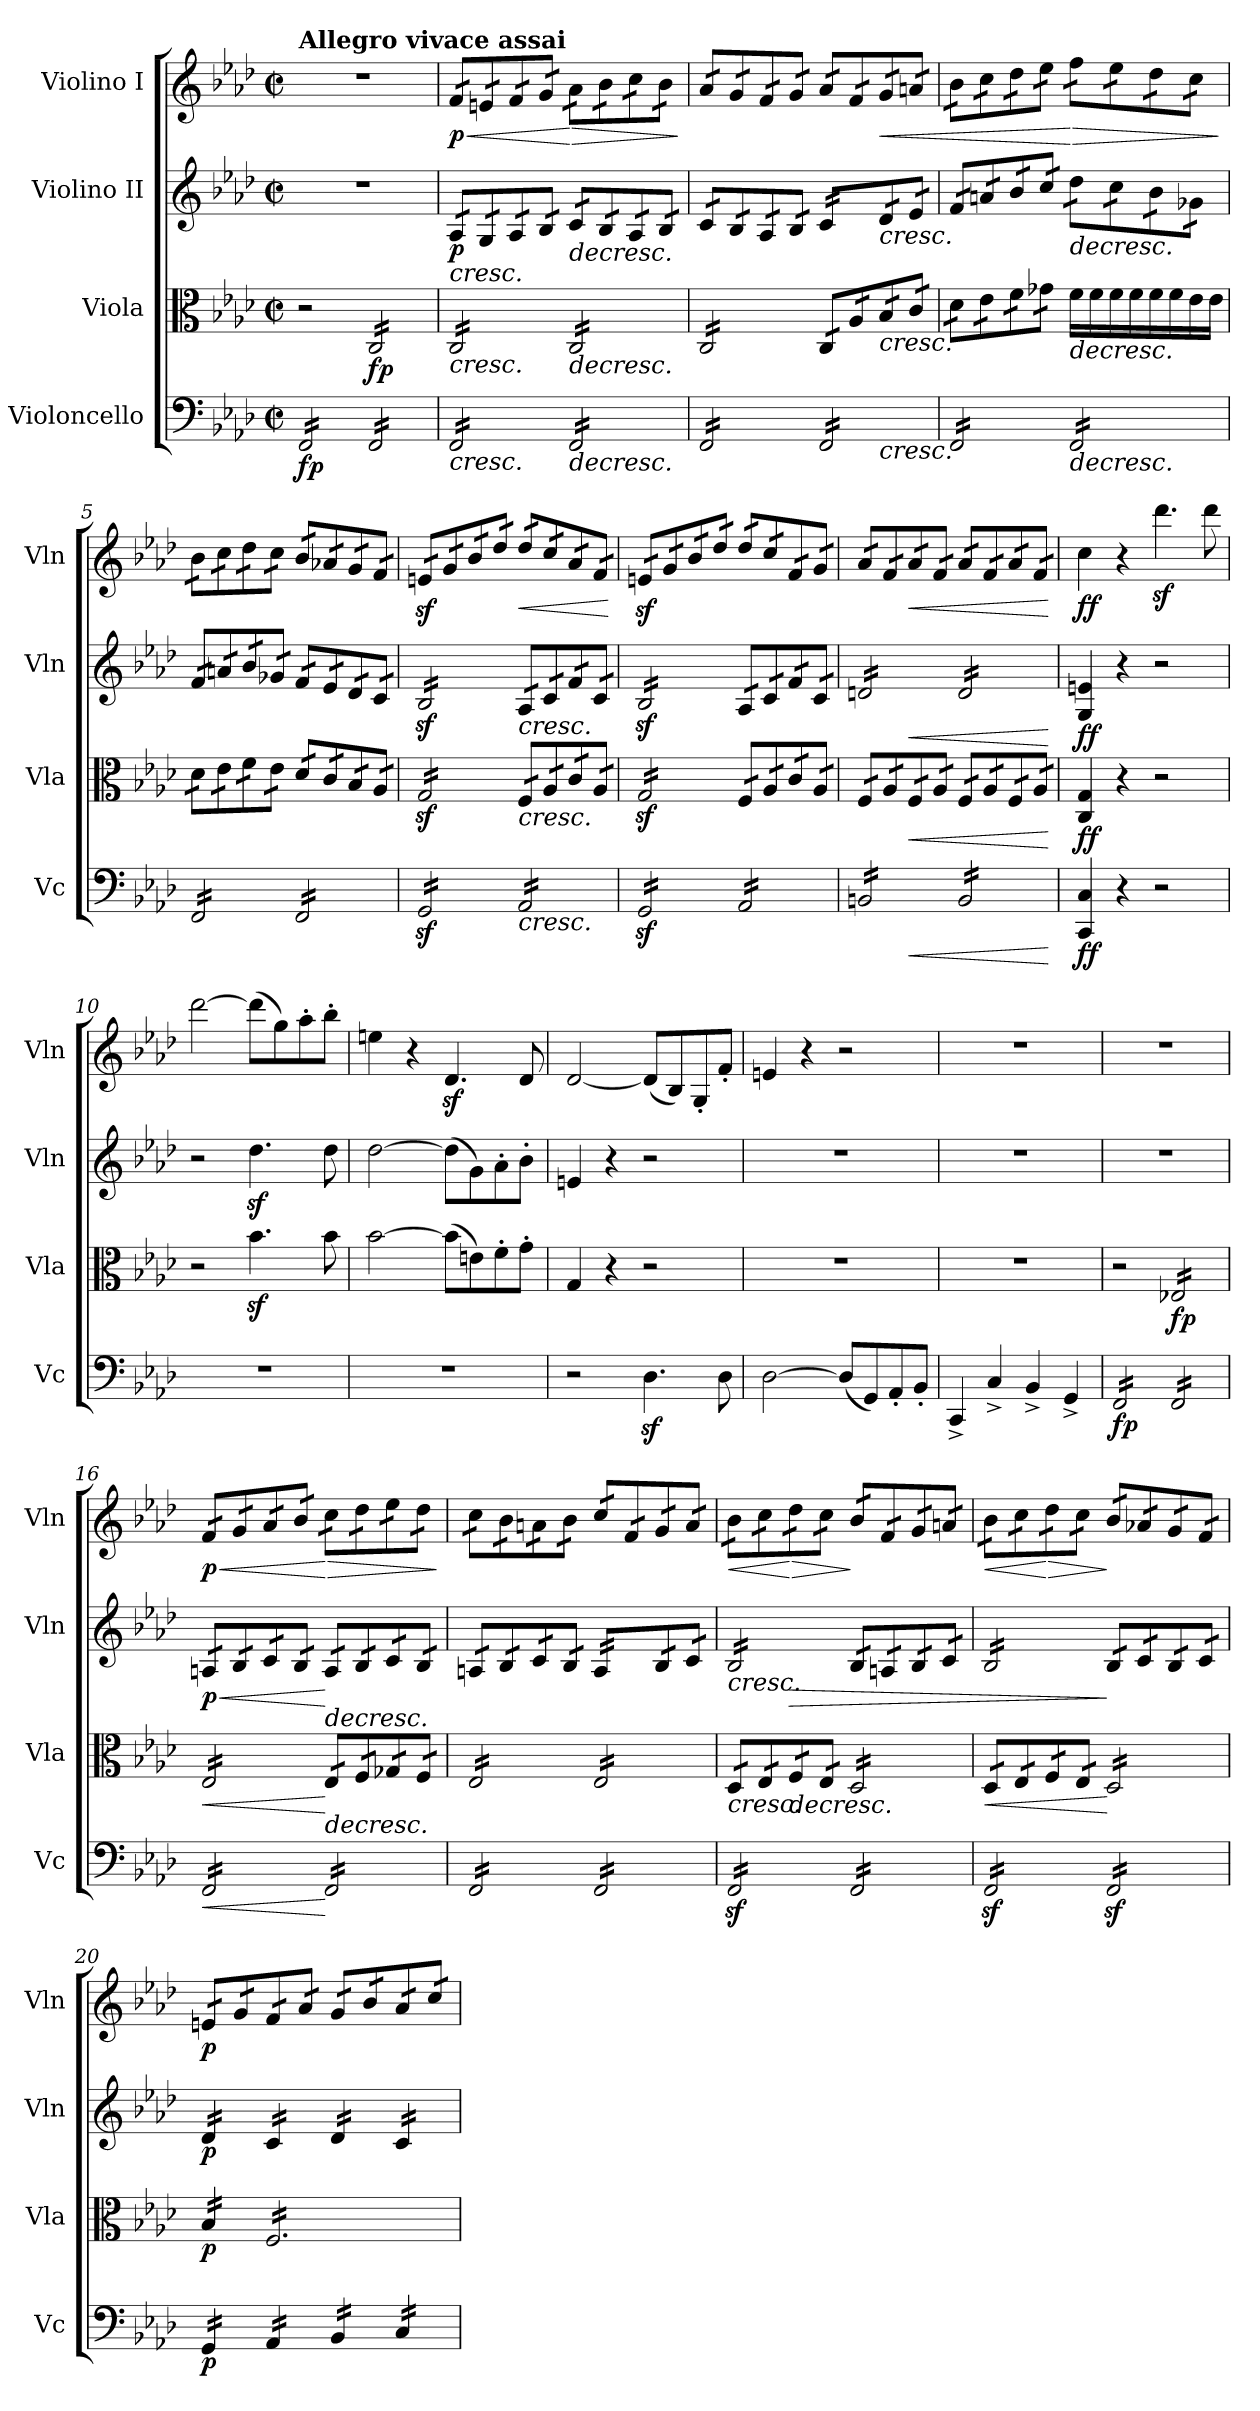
**kern	**dynam	**kern	**dynam	**kern	**dynam	**kern	**dynam
*part4	*part4	*part3	*part3	*part2	*part2	*part1	*part1
*staff4	*staff4	*staff3	*staff3	*staff2	*staff2	*staff1	*staff1
*I"Violoncello	*	*I"Viola	*	*I"Violino II	*	*I"Violino I	*
*I'Vc	*	*I'Vla	*	*I'Vln	*	*I'Vln	*
*clefF4	*	*clefC3	*	*clefG2	*	*clefG2	*
*k[b-e-a-d-]	*	*k[b-e-a-d-]	*	*k[b-e-a-d-]	*	*k[b-e-a-d-]	*
*M2/2	*	*M2/2	*	*M2/2	*	*M2/2	*
*met(c|)	*	*met(c|)	*	*met(c|)	*	*met(c|)	*
=1	=1	=1	=1	=1	=1	=1	=1
!	!	!	!	!	!	!LO:TX:a:B:t=Allegro vivace assai	!
!	!LO:DY:b	!	!	!	!	!	!
*tremolo	*	*	*	*	*	*	*
16FF/LL	fp	2r	.	1r	.	1r	.
16FF/	.	.	.	.	.	.	.
16FF/	.	.	.	.	.	.	.
16FF/	.	.	.	.	.	.	.
16FF/	.	.	.	.	.	.	.
16FF/	.	.	.	.	.	.	.
16FF/	.	.	.	.	.	.	.
16FF/JJ	.	.	.	.	.	.	.
!	!	!	!LO:DY:b	!	!	!	!
*	*	*tremolo	*	*	*	*	*
16FF/LL	.	16C/LL	fp	.	.	.	.
16FF/	.	16C/	.	.	.	.	.
16FF/	.	16C/	.	.	.	.	.
16FF/	.	16C/	.	.	.	.	.
16FF/	.	16C/	.	.	.	.	.
16FF/	.	16C/	.	.	.	.	.
16FF/	.	16C/	.	.	.	.	.
16FF/JJ	.	16C/JJ	.	.	.	.	.
=2	=2	=2	=2	=2	=2	=2	=2
!	!LO:HP:b	!	!LO:HP:b	!	!LO:HP:b	!	!LO:HP:b
!	!	!	!	!	!LO:DY:n=1:b	!	!LO:DY:n=1:b
*	*	*	*	*tremolo	*	*	*
*	*	*	*	*	*	*tremolo	*
16FF/LL	<	16C/LL	<	16A-/LL	< p	16f/LL	< p
16FF/	.	16C/	.	16A-/	.	16f/	.
16FF/	.	16C/	.	16G/	.	16en/	.
16FF/	.	16C/	.	16G/	.	16en/	.
16FF/	.	16C/	.	16A-/	.	16f/	.
16FF/	.	16C/	.	16A-/	.	16f/	.
16FF/	.	16C/	.	16B-/	.	16g/	.
16FF/JJ	.	16C/JJ	.	16B-/JJ	.	16g/JJ	.
!	!LO:HP:b	!	!LO:HP:b	!	!LO:HP:b	!	!LO:HP:n=1:b
16FF/LL	>	16C/LL	>	16c/LL	>	16a-\LL	[ >
16FF/	.	16C/	.	16c/	.	16a-\	.
16FF/	.	16C/	.	16B-/	.	16b-\	.
16FF/	.	16C/	.	16B-/	.	16b-\	.
16FF/	.	16C/	.	16A-/	.	16cc\	.
16FF/	.	16C/	.	16A-/	.	16cc\	.
16FF/	.	16C/	.	16B-/	.	16b-\	.
16FF/JJ	.	16C/JJ	.	16B-/JJ	.	16b-\JJ	.
.	[	.	[	.	[	.	]
=3	=3	=3	=3	=3	=3	=3	=3
*^	*	*	*	*	*	*	*
16FF/LL	2ryy	.	16C/LL	.	16c/LL	.	16a-/LL	.
16FF/	.	.	16C/	.	16c/	.	16a-/	.
16FF/	.	.	16C/	.	16B-/	.	16g/	.
16FF/	.	.	16C/	.	16B-/	.	16g/	.
16FF/	.	.	16C/	.	16A-/	.	16f/	.
16FF/	.	.	16C/	.	16A-/	.	16f/	.
16FF/	.	.	16C/	.	16B-/	.	16g/	.
16FF/JJ	.	.	16C/JJ	.	16B-/JJ	.	16g/JJ	.
16FF/LL	4ryy	.	16C/LL	.	16c/LL	.	16a-/LL	.
16FF/	.	.	16C/	.	16c/	.	16a-/	.
16FF/	.	.	16A-/	.	16c/	.	16f/	.
16FF/	.	.	16A-/	.	16c/	.	16f/	.
!	!	!LO:HP:b	!	!LO:HP:b	!	!LO:HP:b	!	!LO:HP:b
16FF/	4ryy	<	16B-/	<	16d-/	<	16g/	<
16FF/	.	.	16B-/	.	16d-/	.	16g/	.
16FF/	.	.	16c/	.	16e-/	.	16an/	.
16FF/JJ	.	.	16c/JJ	.	16e-/JJ	.	16an/JJ	.
*v	*v	*	*	*	*	*	*	*
=4	=4	=4	=4	=4	=4	=4	=4
16FF/LL	.	16d-\LL	.	16f/LL	.	16b-\LL	.
16FF/	.	16d-\	.	16f/	.	16b-\	.
16FF/	.	16e-\	.	16an/	.	16cc\	.
16FF/	.	16e-\	.	16an/	.	16cc\	.
16FF/	.	16f\	.	16b-/	.	16dd-\	.
16FF/	.	16f\	.	16b-/	.	16dd-\	.
16FF/	.	16g-X\	.	16cc/	.	16ee-\	.
16FF/JJ	.	16g-X\JJ	.	16cc/JJ	.	16ee-\JJ	.
!	!LO:HP:n=1:b	!	!LO:HP:n=1:b	!	!LO:HP:n=1:b	!	!LO:HP:n=1:b
16FF/LL	] >	16f\LL	] >	16dd-\LL	] >	16ff\LL	[ >
16FF/	.	16f\	.	16dd-\	.	16ff\	.
16FF/	.	16f\	.	16cc\	.	16ee-\	.
16FF/	.	16f\	.	16cc\	.	16ee-\	.
16FF/	.	16f\	.	16b-\	.	16dd-\	.
16FF/	.	16f\	.	16b-\	.	16dd-\	.
16FF/	.	16e-\	.	16g-X\	.	16cc\	.
16FF/JJ	.	16e-\JJ	.	16g-X\JJ	.	16cc\JJ	.
.	[	.	[	.	[	.	]
=5	=5	=5	=5	=5	=5	=5	=5
16FF/LL	.	16d-\LL	.	16f/LL	.	16b-\LL	.
16FF/	.	16d-\	.	16f/	.	16b-\	.
16FF/	.	16e-\	.	16an/	.	16cc\	.
16FF/	.	16e-\	.	16an/	.	16cc\	.
16FF/	.	16f\	.	16b-/	.	16dd-\	.
16FF/	.	16f\	.	16b-/	.	16dd-\	.
16FF/	.	16e-\	.	16g-X/	.	16cc\	.
16FF/JJ	.	16e-\JJ	.	16g-X/JJ	.	16cc\JJ	.
16FF/LL	.	16d-/LL	.	16f/LL	.	16b-/LL	.
16FF/	.	16d-/	.	16f/	.	16b-/	.
16FF/	.	16c/	.	16e-/	.	16a-X/	.
16FF/	.	16c/	.	16e-/	.	16a-X/	.
16FF/	.	16B-/	.	16d-/	.	16g/	.
16FF/	.	16B-/	.	16d-/	.	16g/	.
16FF/	.	16A-/	.	16c/	.	16f/	.
16FF/JJ	.	16A-/JJ	.	16c/JJ	.	16f/JJ	.
!!LO:LB:g=z
=6	=6	=6	=6	=6	=6	=6	=6
16GGz</LL	.	16Gz</LL	.	16B-z</LL	.	16enz</LL	.
16GGz</	.	16Gz</	.	16B-z</	.	16enz</	.
16GGz</	.	16Gz</	.	16B-z</	.	16g/	.
16GGz</	.	16Gz</	.	16B-z</	.	16g/	.
16GGz</	.	16Gz</	.	16B-z</	.	16b-/	.
16GGz</	.	16Gz</	.	16B-z</	.	16b-/	.
16GGz</	.	16Gz</	.	16B-z</	.	16dd-/	.
16GGz</JJ	.	16Gz</JJ	.	16B-z</JJ	.	16dd-/JJ	.
!	!LO:HP:b	!	!LO:HP:b	!	!LO:HP:b	!	!LO:HP:b
16AA-/LL	<	16F/LL	<	16A-/LL	<	16dd-/LL	<
16AA-/	.	16F/	.	16A-/	.	16dd-/	.
16AA-/	.	16A-/	.	16c/	.	16cc/	.
16AA-/	.	16A-/	.	16c/	.	16cc/	.
16AA-/	.	16c/	.	16f/	.	16a-/	.
16AA-/	.	16c/	.	16f/	.	16a-/	.
16AA-/	.	16A-/	.	16c/	.	16f/	.
16AA-/JJ	.	16A-/JJ	.	16c/JJ	.	16f/JJ	.
.	]	.	]	.	]	.	[
=7	=7	=7	=7	=7	=7	=7	=7
16GGz</LL	.	16Gz</LL	.	16B-z</LL	.	16enz</LL	.
16GGz</	.	16Gz</	.	16B-z</	.	16enz</	.
16GGz</	.	16Gz</	.	16B-z</	.	16g/	.
16GGz</	.	16Gz</	.	16B-z</	.	16g/	.
16GGz</	.	16Gz</	.	16B-z</	.	16b-/	.
16GGz</	.	16Gz</	.	16B-z</	.	16b-/	.
16GGz</	.	16Gz</	.	16B-z</	.	16dd-/	.
16GGz</JJ	.	16Gz</JJ	.	16B-z</JJ	.	16dd-/JJ	.
16AA-/LL	.	16F/LL	.	16A-/LL	.	16dd-/LL	.
16AA-/	.	16F/	.	16A-/	.	16dd-/	.
16AA-/	.	16A-/	.	16c/	.	16cc/	.
16AA-/	.	16A-/	.	16c/	.	16cc/	.
16AA-/	.	16c/	.	16f/	.	16f/	.
16AA-/	.	16c/	.	16f/	.	16f/	.
16AA-/	.	16A-/	.	16c/	.	16g/	.
16AA-/JJ	.	16A-/JJ	.	16c/JJ	.	16g/JJ	.
=8	=8	=8	=8	=8	=8	=8	=8
*^	*	*	*	*^	*	*	*
16BBn/LL	4ryy	.	16F/LL	.	16dn/LL	4ryy	.	16a-/LL	.
16BBn/	.	.	16F/	.	16dn/	.	.	16a-/	.
16BBn/	.	.	16A-/	.	16dn/	.	.	16f/	.
16BBn/	.	.	16A-/	.	16dn/	.	.	16f/	.
!	!	!LO:HP:b	!	!LO:HP:b	!	!	!LO:HP:b	!	!LO:HP:b
16BBn/	4ryy	<	16F/	<	16dn/	4ryy	<	16a-/	<
16BBn/	.	.	16F/	.	16dn/	.	.	16a-/	.
16BBn/	.	.	16A-/	.	16dn/	.	.	16f/	.
16BBn/JJ	.	.	16A-/JJ	.	16dn/JJ	.	.	16f/JJ	.
16BB/LL	2ryy	.	16F/LL	.	16d/LL	2ryy	.	16a-/LL	.
16BB/	.	.	16F/	.	16d/	.	.	16a-/	.
16BB/	.	.	16A-/	.	16d/	.	.	16f/	.
16BB/	.	.	16A-/	.	16d/	.	.	16f/	.
16BB/	.	.	16F/	.	16d/	.	.	16a-/	.
16BB/	.	.	16F/	.	16d/	.	.	16a-/	.
16BB/	.	.	16A-/	.	16d/	.	.	16f/	.
16BB/JJ	.	.	16A-/JJ	.	16d/JJ	.	.	16f/JJ	.
*	*	*	*	*	*	*	*	*Xtremolo	*
*	*	*	*	*	*Xtremolo	*	*	*	*
*	*	*	*Xtremolo	*	*	*	*	*	*
*Xtremolo	*	*	*	*	*	*	*	*	*
*v	*v	*	*	*	*v	*v	*	*	*
.	[	.	[	.	[	.	[
=9	=9	=9	=9	=9	=9	=9	=9
!	!LO:DY:b	!	!LO:DY:b	!	!LO:DY:b	!	!LO:DY:b
4CC/ 4C/	ff	4C/ 4G/	ff	4G/ 4en/	ff	4cc\	ff
4r	.	4r	.	4r	.	4r	.
2r	.	2r	.	2r	.	4.ddd-z<\	.
.	.	.	.	.	.	8ddd-\	.
=10	=10	=10	=10	=10	=10	=10	=10
1r	.	2r	.	2r	.	[2ddd-\	.
.	.	4.b-z<\	.	4.dd-z<\	.	(8ddd-\L]	.
.	.	.	.	.	.	8gg\)	.
.	.	.	.	.	.	8aa-'\	.
.	.	8b-\	.	8dd-\	.	8bb-'\J	.
=11	=11	=11	=11	=11	=11	=11	=11
1r	.	[2b-\	.	[2dd-\	.	4een\	.
.	.	.	.	.	.	4r	.
.	.	(8b-\L]	.	(8dd-\L]	.	4.d-z</	.
.	.	8en\)	.	8g\)	.	.	.
.	.	8f'\	.	8a-'\	.	.	.
.	.	8g'\J	.	8b-'\J	.	8d-/	.
=12	=12	=12	=12	=12	=12	=12	=12
2r	.	4G/	.	4en/	.	[2d-/	.
.	.	4r	.	4r	.	.	.
4.D-z<\	.	2r	.	2r	.	(8d-/L]	.
.	.	.	.	.	.	8B-/)	.
.	.	.	.	.	.	8G'/	.
8D-\	.	.	.	.	.	8f'/J	.
!!LO:LB:g=z
=13	=13	=13	=13	=13	=13	=13	=13
[2D-\	.	1r	.	1r	.	4en/	.
.	.	.	.	.	.	4r	.
(8D-/L]	.	.	.	.	.	2r	.
8GG/)	.	.	.	.	.	.	.
8AA-'/	.	.	.	.	.	.	.
8BB-'/J	.	.	.	.	.	.	.
=14	=14	=14	=14	=14	=14	=14	=14
4CC^/	.	1r	.	1r	.	1r	.
4C^/	.	.	.	.	.	.	.
4BB-^/	.	.	.	.	.	.	.
4GG^/	.	.	.	.	.	.	.
=15	=15	=15	=15	=15	=15	=15	=15
!	!LO:DY:b	!	!	!	!	!	!
*tremolo	*	*	*	*	*	*	*
16FF/LL	fp	2r	.	1r	.	1r	.
16FF/	.	.	.	.	.	.	.
16FF/	.	.	.	.	.	.	.
16FF/	.	.	.	.	.	.	.
16FF/	.	.	.	.	.	.	.
16FF/	.	.	.	.	.	.	.
16FF/	.	.	.	.	.	.	.
16FF/JJ	.	.	.	.	.	.	.
!	!	!	!LO:DY:b	!	!	!	!
*	*	*tremolo	*	*	*	*	*
16FF/LL	.	16E-X/LL	fp	.	.	.	.
16FF/	.	16E-X/	.	.	.	.	.
16FF/	.	16E-X/	.	.	.	.	.
16FF/	.	16E-X/	.	.	.	.	.
16FF/	.	16E-X/	.	.	.	.	.
16FF/	.	16E-X/	.	.	.	.	.
16FF/	.	16E-X/	.	.	.	.	.
16FF/JJ	.	16E-X/JJ	.	.	.	.	.
=16	=16	=16	=16	=16	=16	=16	=16
!	!LO:HP:b	!	!LO:HP:b	!	!LO:HP:b	!	!LO:HP:b
!	!	!	!	!	!LO:DY:n=1:b	!	!LO:DY:n=1:b
*	*	*	*	*tremolo	*	*	*
*	*	*	*	*	*	*tremolo	*
16FF/LL	<	16E-/LL	<	16An/LL	< p	16f/LL	< p
16FF/	.	16E-/	.	16An/	.	16f/	.
16FF/	.	16E-/	.	16B-/	.	16g/	.
16FF/	.	16E-/	.	16B-/	.	16g/	.
16FF/	.	16E-/	.	16c/	.	16a-/	.
16FF/	.	16E-/	.	16c/	.	16a-/	.
16FF/	.	16E-/	.	16B-/	.	16b-/	.
16FF/JJ	.	16E-/JJ	.	16B-/JJ	.	16b-/JJ	.
!	!	!	!LO:HP:n=1:b	!	!LO:HP:n=1:b	!	!LO:HP:n=1:b
16FF/LL	[	16E-/LL	[ >	16A/LL	[ >	16cc\LL	[ >
16FF/	.	16E-/	.	16A/	.	16cc\	.
16FF/	.	16F/	.	16B-/	.	16dd-\	.
16FF/	.	16F/	.	16B-/	.	16dd-\	.
16FF/	.	16G-X/	.	16c/	.	16ee-\	.
16FF/	.	16G-X/	.	16c/	.	16ee-\	.
16FF/	.	16F/	.	16B-/	.	16dd-\	.
16FF/JJ	.	16F/JJ	.	16B-/JJ	.	16dd-\JJ	.
.	[	.	[	.	[	.	]
=17	=17	=17	=17	=17	=17	=17	=17
16FF/LL	.	16E-/LL	.	16An/LL	.	16cc\LL	.
16FF/	.	16E-/	.	16An/	.	16cc\	.
16FF/	.	16E-/	.	16B-/	.	16b-\	.
16FF/	.	16E-/	.	16B-/	.	16b-\	.
16FF/	.	16E-/	.	16c/	.	16an\	.
16FF/	.	16E-/	.	16c/	.	16an\	.
16FF/	.	16E-/	.	16B-/	.	16b-\	.
16FF/JJ	.	16E-/JJ	.	16B-/JJ	.	16b-\JJ	.
16FF/LL	.	16E-/LL	.	16A/LL	.	16cc/LL	.
16FF/	.	16E-/	.	16A/	.	16cc/	.
16FF/	.	16E-/	.	16A/	.	16f/	.
16FF/	.	16E-/	.	16A/	.	16f/	.
16FF/	.	16E-/	.	16B-/	.	16g/	.
16FF/	.	16E-/	.	16B-/	.	16g/	.
16FF/	.	16E-/	.	16c/	.	16a/	.
16FF/JJ	.	16E-/JJ	.	16c/JJ	.	16a/JJ	.
=18	=18	=18	=18	=18	=18	=18	=18
!	!	!	!LO:HP:b	!	!LO:HP:b	!	!LO:HP:b
*	*	*	*	*^	*	*	*
16FFz</LL	.	16D-/LL	<	16B-/LL	4ryy	<	16b-\LL	<
16FFz</	.	16D-/	.	16B-/	.	.	16b-\	.
16FFz</	.	16E-/	.	16B-/	.	.	16cc\	.
16FFz</	.	16E-/	.	16B-/	.	.	16cc\	.
!	!	!	!LO:HP:n=1:b	!	!	!LO:HP:n=1:b	!	!LO:HP:n=1:b
16FFz</	.	16F/	] >	16B-/	4ryy	] >	16dd-\	[ >
16FFz</	.	16F/	.	16B-/	.	.	16dd-\	.
16FFz</	.	16E-/	.	16B-/	.	.	16cc\	.
16FFz</JJ	.	16E-/JJ	.	16B-/JJ	.	.	16cc\JJ	.
16FF/LL	.	16D-/LL	[	16B-/LL	2ryy	.	16b-/LL	]
16FF/	.	16D-/	.	16B-/	.	.	16b-/	.
16FF/	.	16D-/	.	16An/	.	.	16f/	.
16FF/	.	16D-/	.	16An/	.	.	16f/	.
16FF/	.	16D-/	.	16B-/	.	.	16g/	.
16FF/	.	16D-/	.	16B-/	.	.	16g/	.
16FF/	.	16D-/	.	16c/	.	.	16an/	.
16FF/JJ	.	16D-/JJ	.	16c/JJ	.	.	16an/JJ	.
!!LO:PB:g=z
=19	=19	=19	=19	=19	=19	=19	=19	=19
!	!	!	!LO:HP:b	!	!	!	!	!LO:HP:b
16FFz</LL	.	16D-/LL	<	16B-/LL	4ryy	.	16b-\LL	<
16FFz</	.	16D-/	.	16B-/	.	.	16b-\	.
16FFz</	.	16E-/	.	16B-/	.	.	16cc\	.
16FFz</	.	16E-/	.	16B-/	.	.	16cc\	.
!	!	!	!	!	!	!	!	!LO:HP:n=1:b
16FFz</	.	16F/	]	16B-/	4ryy	[	16dd-\	[ >
16FFz</	.	16F/	.	16B-/	.	.	16dd-\	.
16FFz</	.	16E-/	.	16B-/	.	.	16cc\	.
16FFz</JJ	.	16E-/JJ	.	16B-/JJ	.	.	16cc\JJ	.
16FFz</LL	.	16D-/LL	[	16B-/LL	2ryy	]	16b-/LL	]
16FFz</	.	16D-/	.	16B-/	.	.	16b-/	.
16FFz</	.	16D-/	.	16c/	.	.	16a-X/	.
16FFz</	.	16D-/	.	16c/	.	.	16a-X/	.
16FFz</	.	16D-/	.	16B-/	.	.	16g/	.
16FFz</	.	16D-/	.	16B-/	.	.	16g/	.
16FFz</	.	16D-/	.	16c/	.	.	16f/	.
16FFz</JJ	.	16D-/JJ	.	16c/JJ	.	.	16f/JJ	.
*	*	*	*	*v	*v	*	*	*
=20	=20	=20	=20	=20	=20	=20	=20
!	!LO:DY:b	!	!LO:DY:b	!	!LO:DY:b	!	!LO:DY:b
16GG/LL	p	16B-/LL	p	16d-/LL	p	16en/LL	p
16GG/	.	16B-/	.	16d-/	.	16en/	.
16GG/	.	16B-/	.	16d-/	.	16g/	.
16GG/JJ	.	16B-/JJ	.	16d-/JJ	.	16g/	.
16AA-/LL	.	16F/LL	.	16c/LL	.	16f/	.
16AA-/	.	16F/	.	16c/	.	16f/	.
16AA-/	.	16F/	.	16c/	.	16a-/	.
16AA-/JJ	.	16F/	.	16c/JJ	.	16a-/JJ	.
16BB-/LL	.	16F/	.	16d-/LL	.	16g/LL	.
16BB-/	.	16F/	.	16d-/	.	16g/	.
16BB-/	.	16F/	.	16d-/	.	16b-/	.
16BB-/JJ	.	16F/	.	16d-/JJ	.	16b-/	.
16C/LL	.	16F/	.	16c/LL	.	16a-/	.
16C/	.	16F/	.	16c/	.	16a-/	.
16C/	.	16F/	.	16c/	.	16cc/	.
16C/JJ	.	16F/JJ	.	16c/JJ	.	16cc/JJ	.
*	*	*	*	*	*	*Xtremolo	*
*	*	*	*	*Xtremolo	*	*	*
*	*	*Xtremolo	*	*	*	*	*
*Xtremolo	*	*	*	*	*	*	*
=	=	=	=	=	=	=	=
*-	*-	*-	*-	*-	*-	*-	*-
